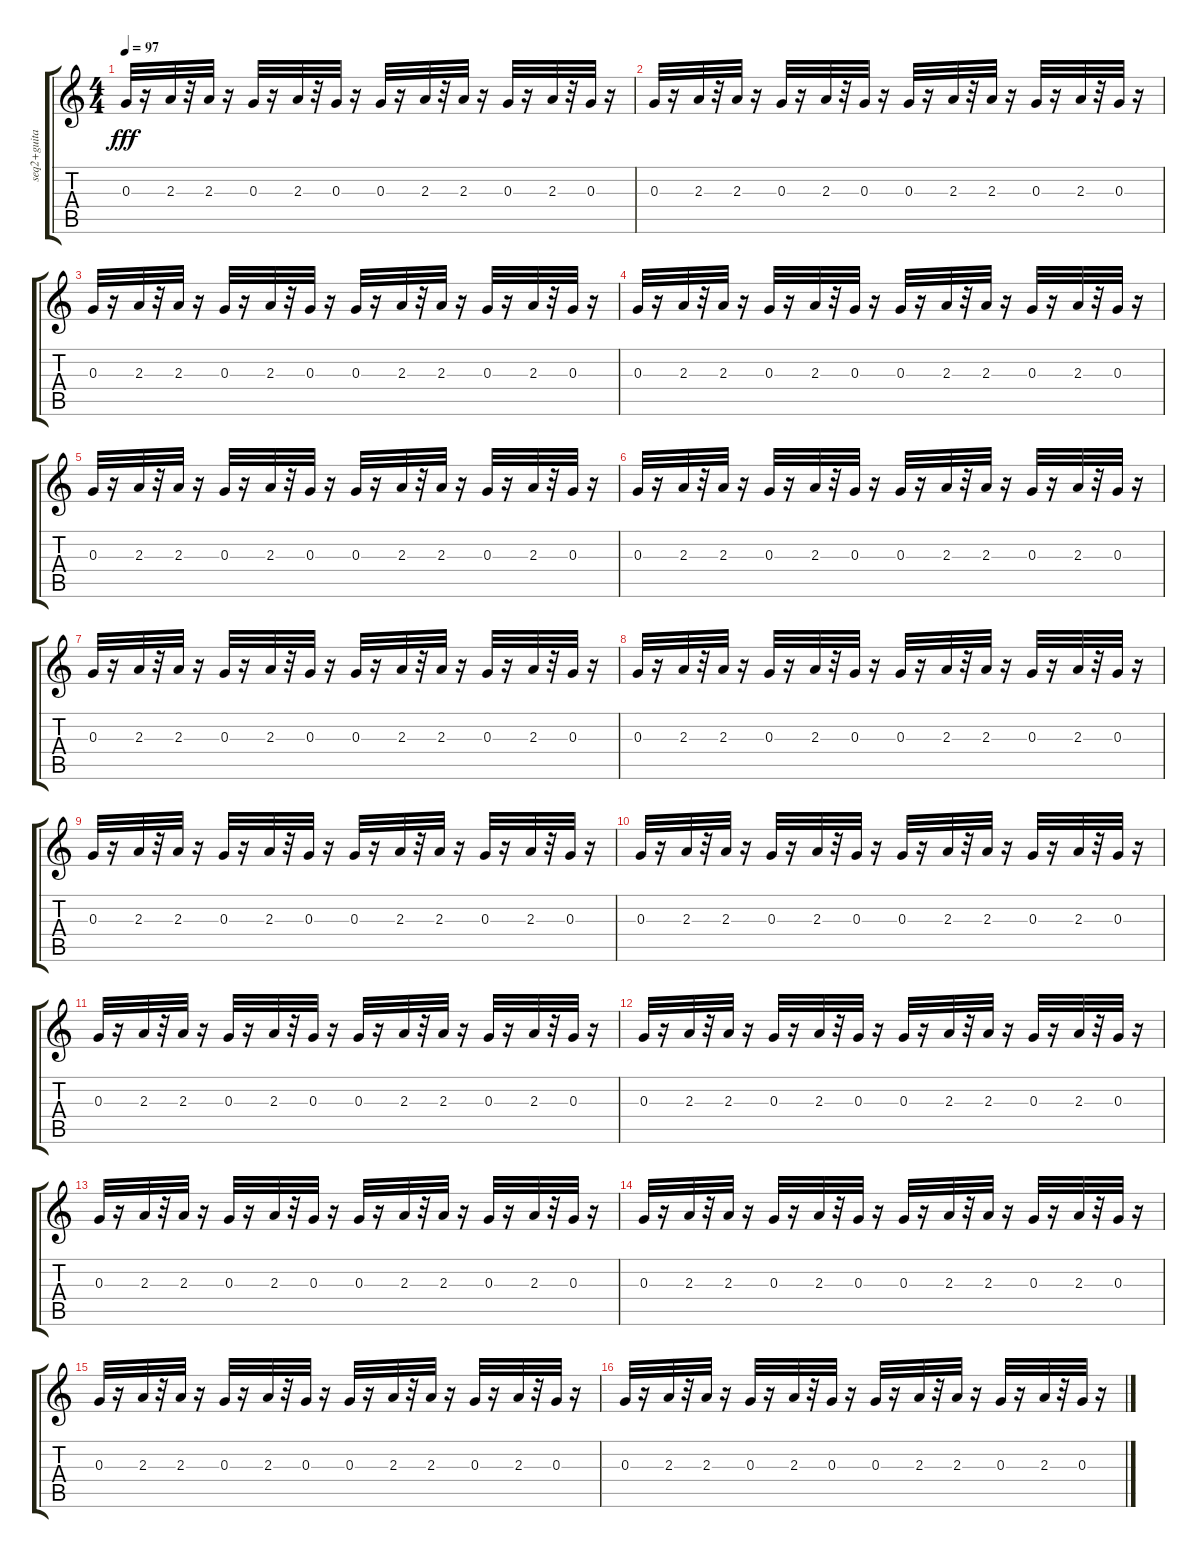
\track ("seq2+guitar" "seq2+guita") {instrument acousticguitarnylon}
\staff {score tabs}
\tuning (E4 B3 G3 D3 A2 E2) {hide}
\ts (4 4)
\tempo 97
\clef g2
\ks c
0.3.32{dy fff} r.16 2.3.32 r.32 2.3.32 r.16 0.3.32 r.16 2.3.32 r.32 0.3.32 r.16 0.3.32 r.16 2.3.32 r.32 2.3.32 r.16 0.3.32 r.16 2.3.32 r.32 0.3.32 r.16 |
0.3.32 r.16 2.3.32 r.32 2.3.32 r.16 0.3.32 r.16 2.3.32 r.32 0.3.32 r.16 0.3.32 r.16 2.3.32 r.32 2.3.32 r.16 0.3.32 r.16 2.3.32 r.32 0.3.32 r.16 |
0.3.32 r.16 2.3.32 r.32 2.3.32 r.16 0.3.32 r.16 2.3.32 r.32 0.3.32 r.16 0.3.32 r.16 2.3.32 r.32 2.3.32 r.16 0.3.32 r.16 2.3.32 r.32 0.3.32 r.16 |
0.3.32 r.16 2.3.32 r.32 2.3.32 r.16 0.3.32 r.16 2.3.32 r.32 0.3.32 r.16 0.3.32 r.16 2.3.32 r.32 2.3.32 r.16 0.3.32 r.16 2.3.32 r.32 0.3.32 r.16 |
0.3.32 r.16 2.3.32 r.32 2.3.32 r.16 0.3.32 r.16 2.3.32 r.32 0.3.32 r.16 0.3.32 r.16 2.3.32 r.32 2.3.32 r.16 0.3.32 r.16 2.3.32 r.32 0.3.32 r.16 |
0.3.32 r.16 2.3.32 r.32 2.3.32 r.16 0.3.32 r.16 2.3.32 r.32 0.3.32 r.16 0.3.32 r.16 2.3.32 r.32 2.3.32 r.16 0.3.32 r.16 2.3.32 r.32 0.3.32 r.16 |
0.3.32 r.16 2.3.32 r.32 2.3.32 r.16 0.3.32 r.16 2.3.32 r.32 0.3.32 r.16 0.3.32 r.16 2.3.32 r.32 2.3.32 r.16 0.3.32 r.16 2.3.32 r.32 0.3.32 r.16 |
0.3.32 r.16 2.3.32 r.32 2.3.32 r.16 0.3.32 r.16 2.3.32 r.32 0.3.32 r.16 0.3.32 r.16 2.3.32 r.32 2.3.32 r.16 0.3.32 r.16 2.3.32 r.32 0.3.32 r.16 |
0.3.32 r.16 2.3.32 r.32 2.3.32 r.16 0.3.32 r.16 2.3.32 r.32 0.3.32 r.16 0.3.32 r.16 2.3.32 r.32 2.3.32 r.16 0.3.32 r.16 2.3.32 r.32 0.3.32 r.16 |
0.3.32 r.16 2.3.32 r.32 2.3.32 r.16 0.3.32 r.16 2.3.32 r.32 0.3.32 r.16 0.3.32 r.16 2.3.32 r.32 2.3.32 r.16 0.3.32 r.16 2.3.32 r.32 0.3.32 r.16 |
0.3.32 r.16 2.3.32 r.32 2.3.32 r.16 0.3.32 r.16 2.3.32 r.32 0.3.32 r.16 0.3.32 r.16 2.3.32 r.32 2.3.32 r.16 0.3.32 r.16 2.3.32 r.32 0.3.32 r.16 |
0.3.32 r.16 2.3.32 r.32 2.3.32 r.16 0.3.32 r.16 2.3.32 r.32 0.3.32 r.16 0.3.32 r.16 2.3.32 r.32 2.3.32 r.16 0.3.32 r.16 2.3.32 r.32 0.3.32 r.16 |
0.3.32 r.16 2.3.32 r.32 2.3.32 r.16 0.3.32 r.16 2.3.32 r.32 0.3.32 r.16 0.3.32 r.16 2.3.32 r.32 2.3.32 r.16 0.3.32 r.16 2.3.32 r.32 0.3.32 r.16 |
0.3.32 r.16 2.3.32 r.32 2.3.32 r.16 0.3.32 r.16 2.3.32 r.32 0.3.32 r.16 0.3.32 r.16 2.3.32 r.32 2.3.32 r.16 0.3.32 r.16 2.3.32 r.32 0.3.32 r.16 |
0.3.32 r.16 2.3.32 r.32 2.3.32 r.16 0.3.32 r.16 2.3.32 r.32 0.3.32 r.16 0.3.32 r.16 2.3.32 r.32 2.3.32 r.16 0.3.32 r.16 2.3.32 r.32 0.3.32 r.16 |
0.3.32 r.16 2.3.32 r.32 2.3.32 r.16 0.3.32 r.16 2.3.32 r.32 0.3.32 r.16 0.3.32 r.16 2.3.32 r.32 2.3.32 r.16 0.3.32 r.16 2.3.32 r.32 0.3.32 r.16
